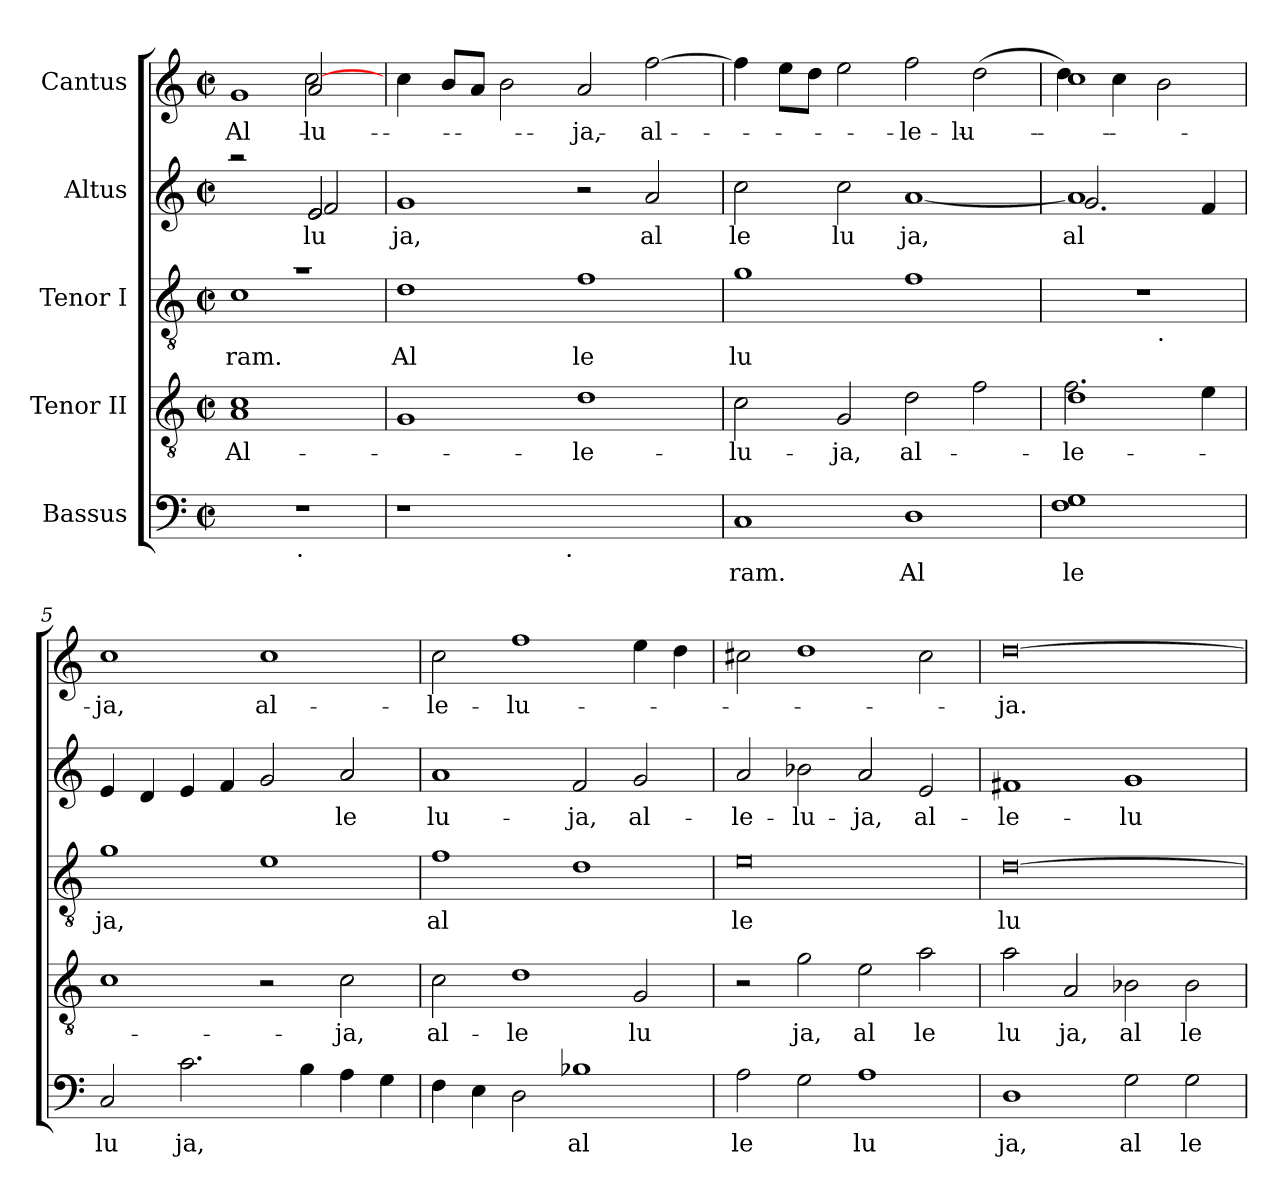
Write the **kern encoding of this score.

**kern	**text	**kern	**text	**kern	**text	**kern	**text	**kern	**text
*part5	*part5	*part4	*part4	*part3	*part3	*part2	*part2	*part1	*part1
*staff5	*staff5	*staff4	*staff4	*staff3	*staff3	*staff2	*staff2	*staff1	*staff1
*I"Bassus	*	*I"Tenor II	*	*I"Tenor I	*	*I"Altus	*	*I"Cantus	*
*clefF4	*	*clefGv2	*	*clefGv2	*	*clefG2	*	*clefG2	*
*k[]	*	*k[]	*	*k[]	*	*k[]	*	*k[]	*
*C:	*	*C:	*	*C:	*	*C:	*	*C:	*
*M2/2	*	*M2/2	*	*M2/2	*	*M2/2	*	*M2/2	*
*met(c|)	*	*met(c|)	*	*met(c|)	*	*met(c|)	*	*met(c|)	*
=1	=1	=1	=1	=1	=1	=1	=1	=1	=1
!	!	!	!LO:LY:b	!	!LO:LY:b	!	!	!	!LO:LY:b
*^	*	*	*	*^	*	*^	*	*^	*
*	*	*	*	*	*	*	*	*	*^	*	*	*^	*
1r	4...ryy	.	1A 1c	Al-	1ra	1c	ram.	2raa	2ryy	2ryy	.	1g	2ryy	2ryy	Al-
!	!LO:TX:b:t=.	!	!	!	!	!	!	!	!	!	!	!	!	!	!
.	2ryy	.	.	.	.	.	.	.	.	.	.	.	.	.	.
!	!	!	!	!	!	!	!	!	!	!	!LO:LY:b	!	!	!	!
!	!	!	!	!	!	!	!	!	!	!	!LO:LY:b	!	!	!	!
!	!	!	!	!	!	!	!	!	!	!	!LO:LY:b	!	!	!	!LO:LY:b
!	!	!	!	!	!	!	!	!	!	!	!	!	!	!	!LO:LY:b
.	.	.	.	.	.	.	.	2e/	2f/	2e/	lu	.	2a/	[>2cc\	-lu-
.	32ryy	.	.	.	.	.	.	.	.	.	.	.	.	.	.
=2	=2	=2	=2	=2	=2	=2	=2	=2	=2	=2	=2	=2	=2	=2	=2
!	!	!	!	!	!	!	!LO:LY:b	!	!	!	!LO:LY:b	!	!	!	!
*	*	*	*	*	*v	*v	*	*	*	*	*	*v	*v	*v	*
*	*	*	*	*	*	*	*v	*v	*v	*	*	*
1r	2ryy	.	1G	.	1d	Al	1g	ja,	4cc\	.
.	.	.	.	.	.	.	.	.	8b/L	.
.	.	.	.	.	.	.	.	.	8a/J	.
.	4...ryy	.	.	.	.	.	.	.	2b\	.
!	!LO:TX:b:t=.	!	!	!	!	!	!	!	!	!
.	1ryy	.	.	.	.	.	.	.	.	.
!	!	!	!	!LO:LY:b	!	!LO:LY:b	!	!	!	!LO:LY:b
1ryy	.	.	1d	-le-	1f	le	2r	.	2a/	-ja,
!	!	!	!	!	!	!	!	!LO:LY:b	!	!LO:LY:b
.	.	.	.	.	.	.	2a/	al	[>2ff\	al-
.	32ryy	.	.	.	.	.	.	.	.	.
=3	=3	=3	=3	=3	=3	=3	=3	=3	=3	=3
!	!	!LO:LY:b	!	!LO:LY:b	!	!LO:LY:b	!	!LO:LY:b	!	!
*v	*v	*	*	*	*	*	*	*	*	*
1C	ram.	2c\	-lu-	1g	lu	2cc\	le	4ff\]	.
.	.	.	.	.	.	.	.	8ee\L	.
.	.	.	.	.	.	.	.	8dd\J	.
!	!	!	!LO:LY:b	!	!	!	!LO:LY:b	!	!
.	.	2G/	-ja,	.	.	2cc\	lu	2ee\	.
!	!LO:LY:b	!	!LO:LY:b	!	!	!	!LO:LY:b	!	!LO:LY:b
1D	Al	2d\	al-	1f	.	[<1a	ja,	2ff\	-le-
!	!	!	!	!	!	!	!	!	!LO:LY:b
.	.	2f\	.	.	.	.	.	(>2dd\	-lu-
=4	=4	=4	=4	=4	=4	=4	=4	=4	=4
!	!LO:LY:b	!	!LO:LY:b	!	!	!	!	!	!
*	*	*^	*	*	*	*	*	*	*
!	!	!	!	!LO:LY:b	!	!	!	!LO:LY:b	!	!
*	*	*	*	*	*^	*	*^	*	*^	*
1F 1G	le	1d	2.f\	-le-	1r	2ryy	.	1a]	2.g/	al	1cc	4dd\)	.
.	.	.	.	.	.	.	.	.	.	.	.	4cc\	.
!	!	!	!	!	!	!LO:TX:b:t=.	!	!	!	!	!	!	!
.	.	.	.	.	.	2ryy	.	.	.	.	.	2b\	.
.	.	.	4e\	.	.	.	.	.	4f/	.	.	.	.
*	*	*	*	*	*	*	*	*	*	*	*v	*v	*
=5	=5	=5	=5	=5	=5	=5	=5	=5	=5	=5	=5	=5
!	!LO:LY:b	!	!	!	!	!	!LO:LY:b	!	!	!	!	!LO:LY:b
*	*	*v	*v	*	*	*	*	*v	*v	*	*	*
*	*	*	*	*v	*v	*	*	*	*	*
2C/	lu	1c	.	1g	ja,	4e/	.	1cc	-ja,
.	.	.	.	.	.	4d/	.	.	.
!	!LO:LY:b	!	!	!	!	!	!	!	!
2.c\	ja,	.	.	.	.	4e/	.	.	.
.	.	.	.	.	.	4f/	.	.	.
!	!	!	!	!	!	!	!	!	!LO:LY:b
.	.	2r	.	1e	.	2g/	.	1cc	al-
4B\	.	.	.	.	.	.	.	.	.
!	!	!	!LO:LY:b	!	!	!	!LO:LY:b	!	!
4A\	.	2c\	-ja,	.	.	2a/	le	.	.
4G\	.	.	.	.	.	.	.	.	.
!!LO:LB:g=z
=6	=6	=6	=6	=6	=6	=6	=6	=6	=6
!	!	!	!LO:LY:b	!	!LO:LY:b	!	!LO:LY:b	!	!LO:LY:b
4F\	.	2c\	al-	1f	al	1a	lu-	2cc\	-le-
4E\	.	.	.	.	.	.	.	.	.
!	!	!	!LO:LY:b	!	!	!	!	!	!LO:LY:b
2D\	.	1d	-le	.	.	.	.	1ff	-lu-
!	!LO:LY:b	!	!	!	!	!	!LO:LY:b	!	!
1B-	al	.	.	1d	.	2f/	-ja,	.	.
!	!	!	!LO:LY:b	!	!	!	!LO:LY:b	!	!
.	.	2G/	lu	.	.	2g/	al-	4ee\	.
.	.	.	.	.	.	.	.	4dd\	.
=7	=7	=7	=7	=7	=7	=7	=7	=7	=7
!	!LO:LY:b	!	!	!	!LO:LY:b	!	!LO:LY:b	!	!
2A\	le	2r	.	0e	le	2a/	-le-	2cc#X\	.
!	!	!	!LO:LY:b	!	!	!	!LO:LY:b	!	!
2G\	.	2g\	ja,	.	.	2b-\	-lu-	1dd	.
!	!LO:LY:b	!	!LO:LY:b	!	!	!	!LO:LY:b	!	!
1A	lu	2e\	al	.	.	2a/	-ja,	.	.
!	!	!	!LO:LY:b	!	!	!	!LO:LY:b	!	!
.	.	2a\	le	.	.	2e/	al-	2cc#\	.
=8	=8	=8	=8	=8	=8	=8	=8	=8	=8
!	!LO:LY:b	!	!LO:LY:b	!	!LO:LY:b	!	!LO:LY:b	!	!LO:LY:b
1D	ja,	2a\	lu	[>0d	lu	1f#X	-le-	[>0dd	-ja.
!	!	!	!LO:LY:b	!	!	!	!	!	!
.	.	2A/	ja,	.	.	.	.	.	.
!	!LO:LY:b	!	!LO:LY:b	!	!	!	!LO:LY:b	!	!
2G\	al	2B-X\	al	.	.	1g	-lu-	.	.
!	!LO:LY:b	!	!LO:LY:b	!	!	!	!	!	!
2G\	le	2B-\	le	.	.	.	.	.	.
=	=	=	=	=	=	=	=	=	=
*-	*-	*-	*-	*-	*-	*-	*-	*-	*-
